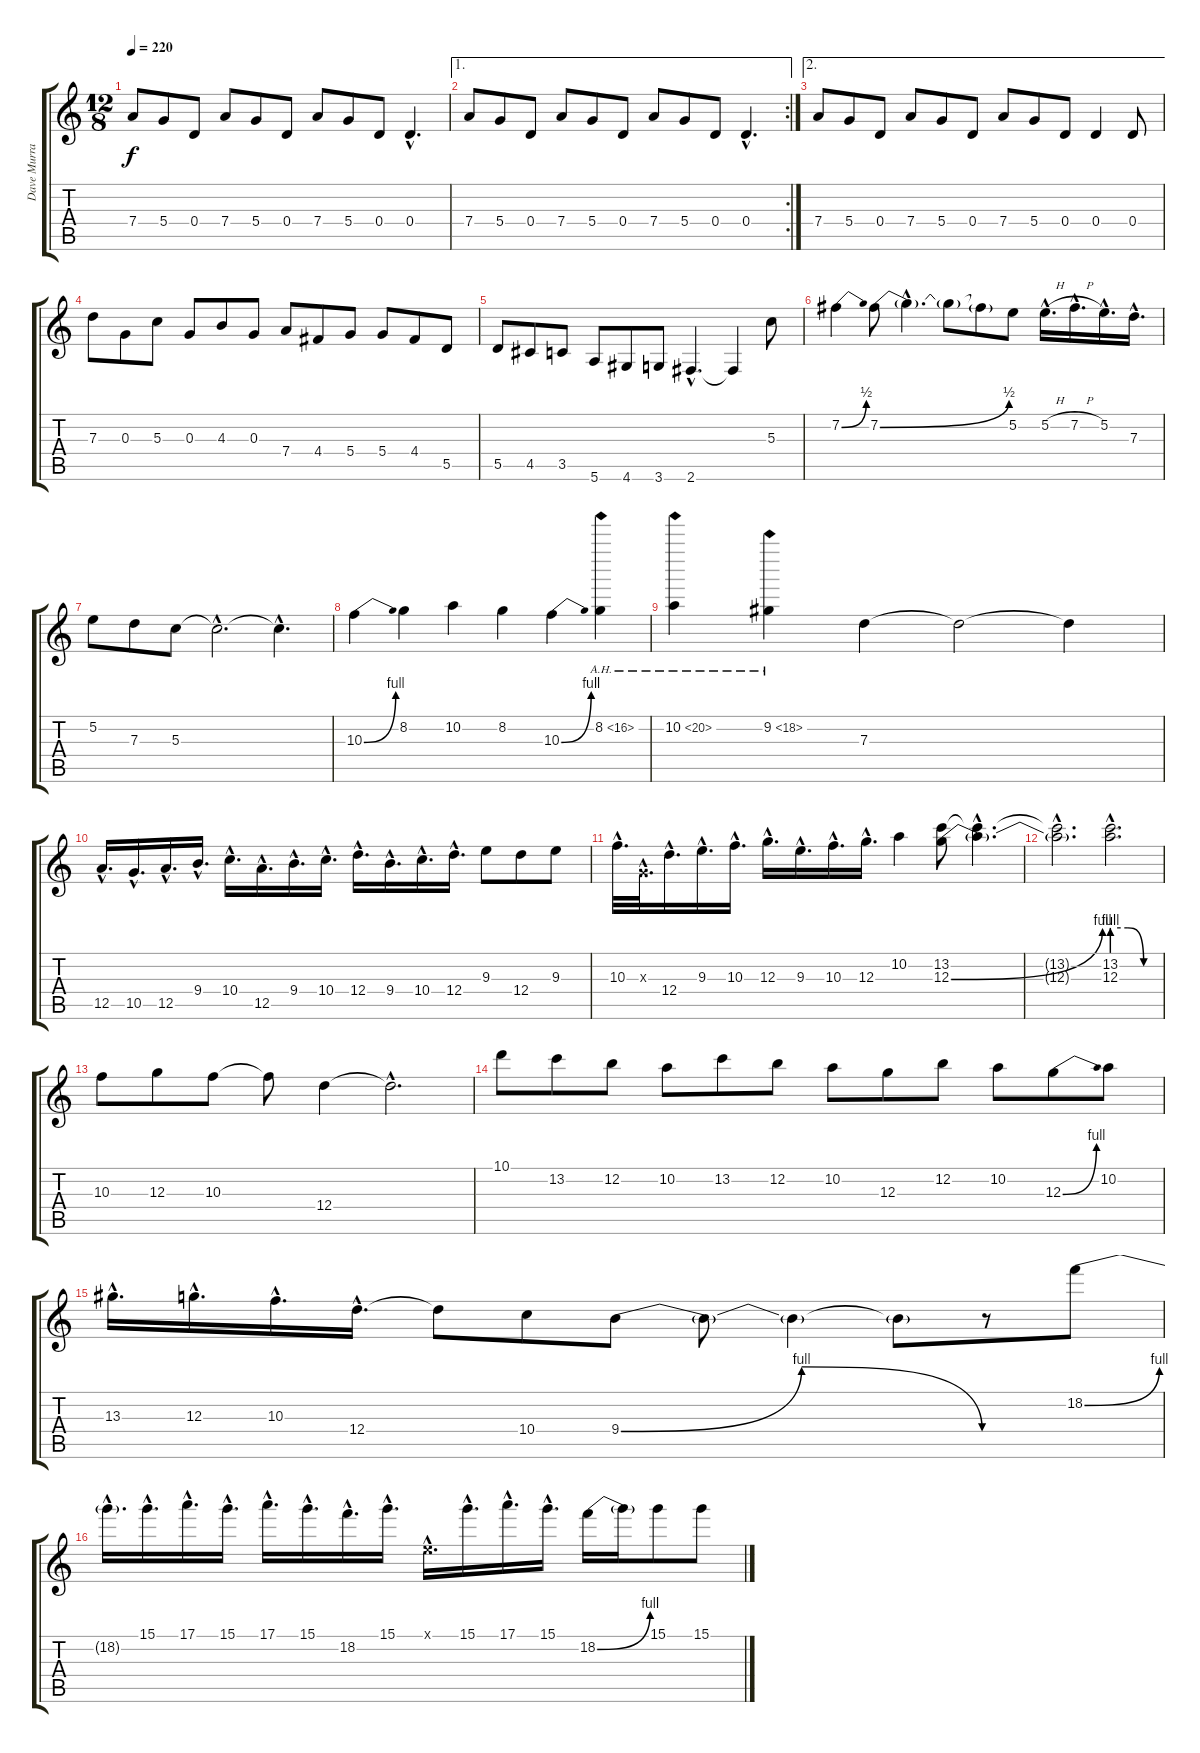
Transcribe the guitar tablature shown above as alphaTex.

\track ("Dave Murray" "Dave Murra") {instrument distortionguitar}
\staff {score tabs}
\tuning (E4 B3 G3 D3 A2 E2) {hide}
\ts (12 8)
\tempo 220
\clef g2
\ks c
7.4.8{dy f} 5.4.8 0.4.8 7.4.8 5.4.8 0.4.8 7.4.8 5.4.8 0.4.8 0.4{hac}.4{d} |
\ae 1
\rc 2
7.4.8 5.4.8 0.4.8 7.4.8 5.4.8 0.4.8 7.4.8 5.4.8 0.4.8 0.4{hac}.4{d} |
\ae 2
7.4.8 5.4.8 0.4.8 7.4.8 5.4.8 0.4.8 7.4.8 5.4.8 0.4.8 0.4.4 0.4.8 |
7.3.8 0.3.8 5.3.8 0.3.8 4.3.8 0.3.8 7.4.8 4.4.8 5.4.8 5.4.8 4.4.8 5.5.8 |
5.5.8 4.5.8 3.5.8 5.6.8 4.6.8 3.6.8 2.6{hac}.4{d} 2.6{t}.4 5.3.8 |
7.2{be (bend 0 0 60 2)}.4 7.2{be (bend 0 0 60 2)}.8 7.2{hac t}.4{d} 7.2{t}.8 7.2{t}.8 5.2.8 5.2{h hac}.16{d} 7.2{h hac}.16{d} 5.2{hac}.16{d} 7.3{hac}.16{d} |
5.2.8 7.3.8 5.3.8 5.3{hac t}.2{d} 5.3{hac t}.4{d} |
10.3{be (bend 0 0 60 4)}.4 8.2.4 10.2.4 8.2.4 10.3{be (bend 0 0 60 4)}.4 8.2{ah 8}.4 |
10.2{ah 10}.4 9.2{ah 9}.4 7.3.4 7.3{t}.2 7.3{t}.4 |
12.5{hac}.16{d} 10.5{hac}.16{d} 12.5{hac}.16{d} 9.4{hac}.16{d} 10.4{hac}.16{d} 12.5{hac}.16{d} 9.4{hac}.16{d} 10.4{hac}.16{d} 12.4{hac}.16{d} 9.4{hac}.16{d} 10.4{hac}.16{d} 12.4{hac}.16{d} 9.3.8 12.4.8 9.3.8 |
10.3{hac}.32{d} 0.3{hac x}.32{d} 12.4{hac}.16{d} 9.3{hac}.16{d} 10.3{hac}.16{d} 12.3{hac}.16{d} 9.3{hac}.16{d} 10.3{hac}.16{d} 12.3{hac}.16{d} 10.2.4 (13.2 12.3{be (bend 0 0 60 4)}).8 (13.2{hac t} 12.3{hac t}).4{d} |
(13.2{hac t} 12.3{hac t}).2{d} (13.2{hac} 12.3{be (custom 0 4 20 4 40 0 60 0) hac}).2{d} |
10.3.8 12.3.8 10.3.8 10.3{t}.8 12.4.4 12.4{hac t}.2{d} |
10.1.8 13.2.8 12.2.8 10.2.8 13.2.8 12.2.8 10.2.8 12.3.8 12.2.8 10.2.8 12.3{be (bend 0 0 60 4)}.8 10.2.8 |
13.3{hac}.16{d} 12.3{hac}.16{d} 10.3{hac}.16{d} 12.4{hac}.16{d} 12.4{t}.8 10.4.8 9.4{be (bendrelease 0 0 30 4 30 4 60 0)}.8 9.4{t}.8 9.4{t}.4 9.4{t}.8 r.8 18.2{be (bend 0 0 60 4)}.8 |
18.2{hac t}.16{d} 15.1{hac}.16{d} 17.1{hac}.16{d} 15.1{hac}.16{d} 17.1{hac}.16{d} 15.1{hac}.16{d} 18.2{hac}.16{d} 15.1{hac}.16{d} 0.1{hac x}.16{d} 15.1{hac}.16{d} 17.1{hac}.16{d} 15.1{hac}.16{d} 18.2{be (bend 0 0 60 4)}.16 18.2{t}.16 15.1.8 15.1.8
